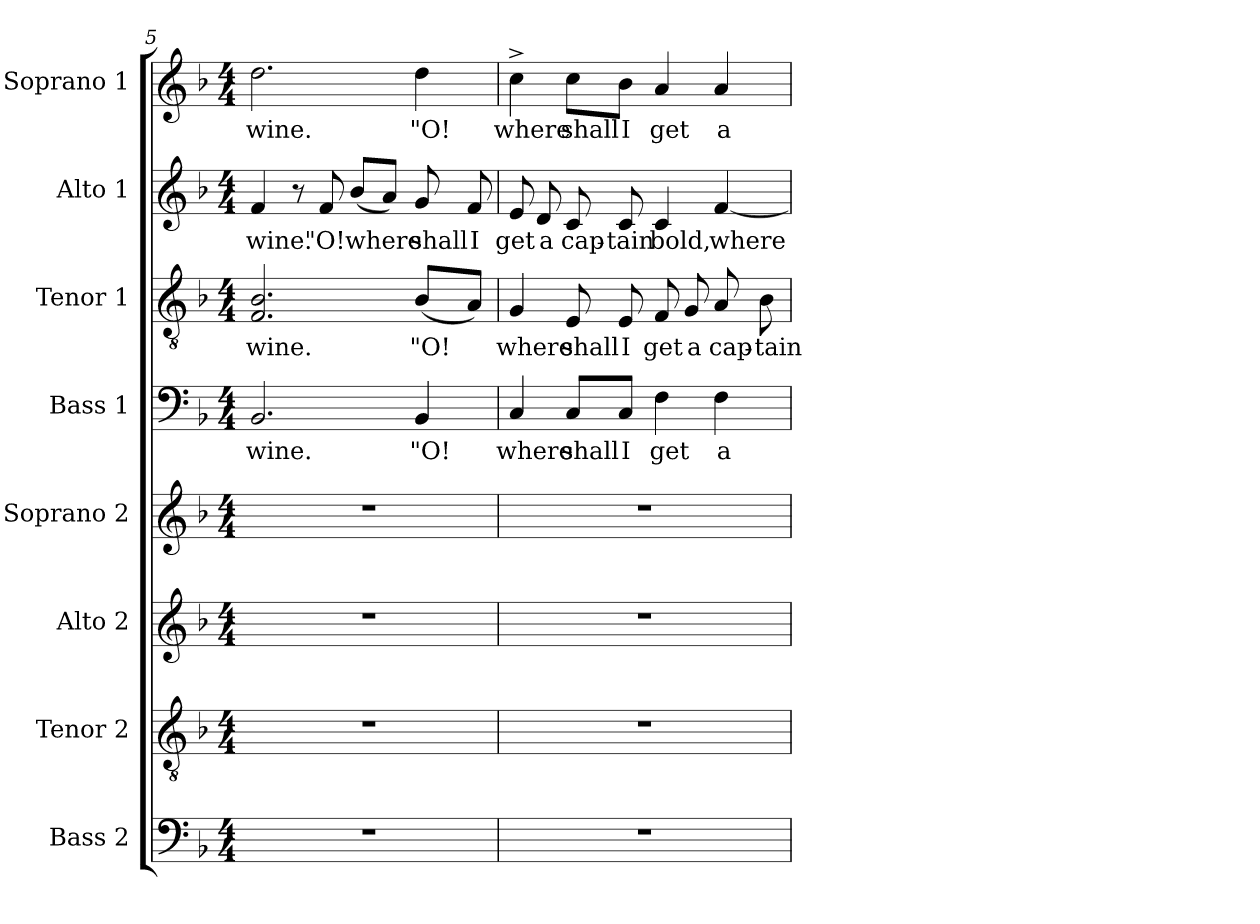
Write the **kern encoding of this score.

**kern	**kern	**kern	**kern	**kern	**text	**kern	**text	**kern	**text	**kern	**text
*part8	*part7	*part6	*part5	*part4	*part4	*part3	*part3	*part2	*part2	*part1	*part1
*staff8	*staff7	*staff6	*staff5	*staff4	*staff4	*staff3	*staff3	*staff2	*staff2	*staff1	*staff1
*I"Bass 2	*I"Tenor 2	*I"Alto 2	*I"Soprano 2	*I"Bass 1	*	*I"Tenor 1	*	*I"Alto 1	*	*I"Soprano 1	*
*I'B2.	*I'T2.	*I'A2.	*I'S2.	*I'B1.	*	*I'T1.	*	*I'A1.	*	*I'S1.	*
*clefF4	*clefGv2	*clefG2	*clefG2	*clefF4	*	*clefGv2	*	*clefG2	*	*clefG2	*
*	*ITrd7c12	*	*	*	*	*ITrd7c12	*	*	*	*	*
*k[b-]	*k[b-]	*k[b-]	*k[b-]	*k[b-]	*	*k[b-]	*	*k[b-]	*	*k[b-]	*
*F:	*F:	*F:	*F:	*F:	*	*F:	*	*F:	*	*F:	*
*M4/4	*M4/4	*M4/4	*M4/4	*M4/4	*	*M4/4	*	*M4/4	*	*M4/4	*
=5	=5	=5	=5	=5	=5	=5	=5	=5	=5	=5	=5
!	!	!	!	!	!LO:LY:b:color=#000000	!	!	!	!	!	!
!	!	!	!	!	!	!	!LO:LY:b:color=#000000	!	!	!	!
!	!	!	!	!	!	!	!	!	!LO:LY:b:color=#000000	!	!
!	!	!	!	!	!	!	!	!	!	!	!LO:LY:b:color=#000000
1r	1r	1r	1r	2.BB-i/	wine.	2.FFi/ 2.BB-i	wine.	4fi/	wine.	2.ddi\	wine.
.	.	.	.	.	.	.	.	8r	.	.	.
!	!	!	!	!	!	!	!	!	!LO:LY:b:color=#000000	!	!
.	.	.	.	.	.	.	.	8fi/	"O!	.	.
!	!	!	!	!	!	!	!	!	!LO:LY:b:color=#000000	!	!
.	.	.	.	.	.	.	.	(8b-i/L	where	.	.
.	.	.	.	.	.	.	.	8ai/J)	.	.	.
!	!	!	!	!	!LO:LY:b:color=#000000	!	!	!	!	!	!
!	!	!	!	!	!	!	!LO:LY:b:color=#000000	!	!	!	!
!	!	!	!	!	!	!	!	!	!LO:LY:b:color=#000000	!	!
!	!	!	!	!	!	!	!	!	!	!	!LO:LY:b:color=#000000
.	.	.	.	4BB-i/	"O!	(8BB-i/L	"O!	8gi/	shall	4ddi\	"O!
!	!	!	!	!	!	!	!	!	!LO:LY:b:color=#000000	!	!
.	.	.	.	.	.	8AAi/J)	.	8fi/	I	.	.
!!LO:PB:g=z
=6	=6	=6	=6	=6	=6	=6	=6	=6	=6	=6	=6
!	!	!	!	!	!LO:LY:b:color=#000000	!	!	!	!	!	!
!	!	!	!	!	!	!	!LO:LY:b:color=#000000	!	!	!	!
!	!	!	!	!	!	!	!	!	!LO:LY:b:color=#000000	!	!
!	!	!	!	!	!	!	!	!	!	!	!LO:LY:b:color=#000000
1r	1r	1r	1r	4Ci/	where	4GGi/	where	8ei/	get	4cc^i\	where
!	!	!	!	!	!	!	!	!	!LO:LY:b:color=#000000	!	!
.	.	.	.	.	.	.	.	8di/	a	.	.
!	!	!	!	!	!LO:LY:b:color=#000000	!	!	!	!	!	!
!	!	!	!	!	!	!	!LO:LY:b:color=#000000	!	!	!	!
!	!	!	!	!	!	!	!	!	!LO:LY:b:color=#000000	!	!
!	!	!	!	!	!	!	!	!	!	!	!LO:LY:b:color=#000000
.	.	.	.	8Ci/L	shall	8EEi/	shall	8ci/	cap-	8cci\L	shall
!	!	!	!	!	!LO:LY:b:color=#000000	!	!	!	!	!	!
!	!	!	!	!	!	!	!LO:LY:b:color=#000000	!	!	!	!
!	!	!	!	!	!	!	!	!	!LO:LY:b:color=#000000	!	!
!	!	!	!	!	!	!	!	!	!	!	!LO:LY:b:color=#000000
.	.	.	.	8Ci/J	I	8EEi/	I	8ci/	-tain	8b-i\J	I
!	!	!	!	!	!LO:LY:b:color=#000000	!	!	!	!	!	!
!	!	!	!	!	!	!	!LO:LY:b:color=#000000	!	!	!	!
!	!	!	!	!	!	!	!	!	!LO:LY:b:color=#000000	!	!
!	!	!	!	!	!	!	!	!	!	!	!LO:LY:b:color=#000000
.	.	.	.	4Fi\	get	8FFi/	get	4ci/	bold,	4ai/	get
!	!	!	!	!	!	!	!LO:LY:b:color=#000000	!	!	!	!
.	.	.	.	.	.	8GGi/	a	.	.	.	.
!	!	!	!	!	!LO:LY:b:color=#000000	!	!	!	!	!	!
!	!	!	!	!	!	!	!LO:LY:b:color=#000000	!	!	!	!
!	!	!	!	!	!	!	!	!	!LO:LY:b:color=#000000	!	!
!	!	!	!	!	!	!	!	!	!	!	!LO:LY:b:color=#000000
.	.	.	.	4Fi\	a	8AAi/	cap-	[4fi/	where	4ai/	a
!	!	!	!	!	!	!	!LO:LY:b:color=#000000	!	!	!	!
.	.	.	.	.	.	8BB-i\	-tain	.	.	.	.
=	=	=	=	=	=	=	=	=	=	=	=
*-	*-	*-	*-	*-	*-	*-	*-	*-	*-	*-	*-
